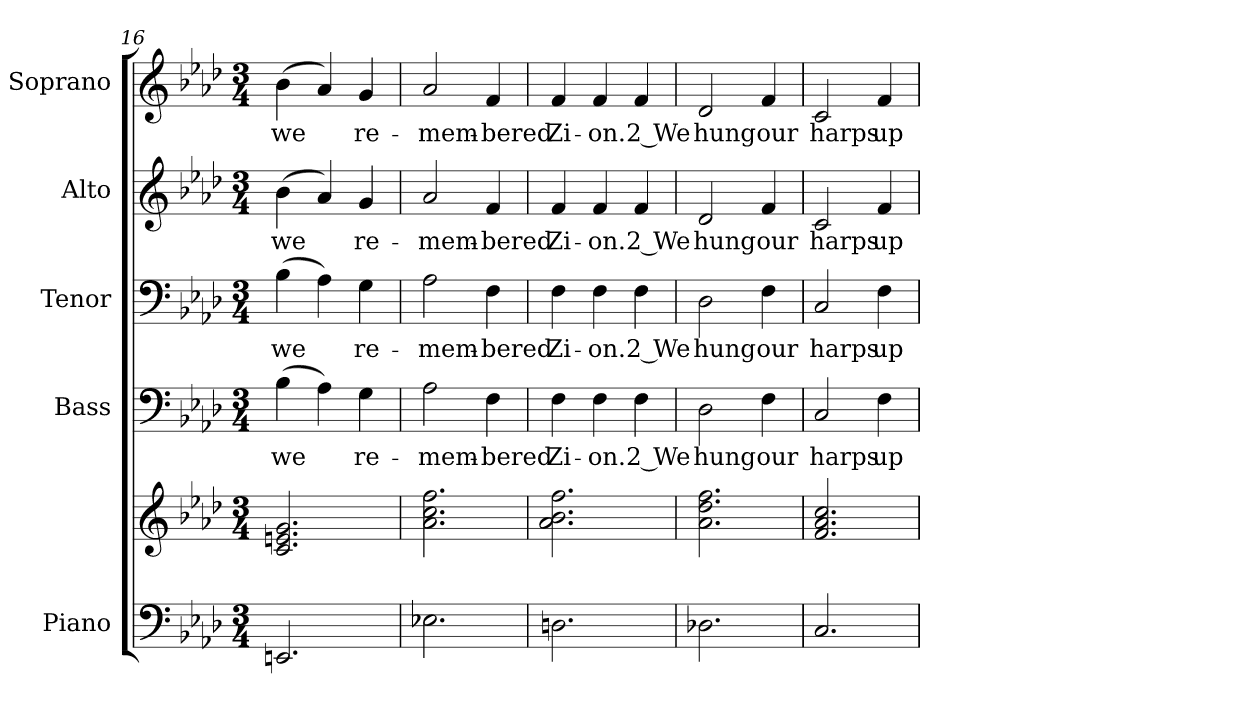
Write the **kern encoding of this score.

**kern	**kern	**kern	**text	**kern	**text	**kern	**text	**kern	**text
*part5	*part5	*part4	*part4	*part3	*part3	*part2	*part2	*part1	*part1
*staff6	*staff5	*staff4	*staff4	*staff3	*staff3	*staff2	*staff2	*staff1	*staff1
*I"Piano	*	*I"Bass	*	*I"Tenor	*	*I"Alto	*	*I"Soprano	*
*I'Pno.	*	*I'B.	*	*I'T.	*	*I'A.	*	*I'S.	*
!!LO:PB:g=z
*clefF4	*clefG2	*clefF4	*	*clefF4	*	*clefG2	*	*clefG2	*
*k[b-e-a-d-]	*k[b-e-a-d-]	*k[b-e-a-d-]	*	*k[b-e-a-d-]	*	*k[b-e-a-d-]	*	*k[b-e-a-d-]	*
*A-:	*A-:	*A-:	*	*A-:	*	*A-:	*	*A-:	*
*M3/4	*M3/4	*M3/4	*	*M3/4	*	*M3/4	*	*M3/4	*
=16	=16	=16	=16	=16	=16	=16	=16	=16	=16
!	!	!	!LO:LY:b:color=#000000	!	!	!	!	!	!
!	!	!	!	!	!LO:LY:b:color=#000000	!	!	!	!
!	!	!	!	!	!	!	!LO:LY:b:color=#000000	!	!
!	!	!	!	!	!	!	!	!	!LO:LY:b:color=#000000
2.EEni/	2.ci/ 2.eni 2.gi	(4B-i\	we	(4B-i\	we	(4b-i\	we	(4b-i\	we
.	.	4A-i\)	.	4A-i\)	.	4a-i/)	.	4a-i/)	.
!	!	!	!LO:LY:b:color=#000000	!	!	!	!	!	!
!	!	!	!	!	!LO:LY:b:color=#000000	!	!	!	!
!	!	!	!	!	!	!	!LO:LY:b:color=#000000	!	!
!	!	!	!	!	!	!	!	!	!LO:LY:b:color=#000000
.	.	4Gi\	re-	4Gi\	re-	4gi/	re-	4gi/	re-
=17	=17	=17	=17	=17	=17	=17	=17	=17	=17
!	!	!	!LO:LY:b:color=#000000	!	!	!	!	!	!
!	!	!	!	!	!LO:LY:b:color=#000000	!	!	!	!
!	!	!	!	!	!	!	!LO:LY:b:color=#000000	!	!
!	!	!	!	!	!	!	!	!	!LO:LY:b:color=#000000
2.E-Xi\	2.a-i\ 2.cci 2.ffi	2A-i\	-mem-	2A-i\	-mem-	2a-i/	-mem-	2a-i/	-mem-
!	!	!	!LO:LY:b:color=#000000	!	!	!	!	!	!
!	!	!	!	!	!LO:LY:b:color=#000000	!	!	!	!
!	!	!	!	!	!	!	!LO:LY:b:color=#000000	!	!
!	!	!	!	!	!	!	!	!	!LO:LY:b:color=#000000
.	.	4Fi\	-bered	4Fi\	-bered	4fi/	-bered	4fi/	-bered
=18	=18	=18	=18	=18	=18	=18	=18	=18	=18
!	!	!	!LO:LY:b:color=#000000	!	!	!	!	!	!
!	!	!	!	!	!LO:LY:b:color=#000000	!	!	!	!
!	!	!	!	!	!	!	!LO:LY:b:color=#000000	!	!
!	!	!	!	!	!	!	!	!	!LO:LY:b:color=#000000
2.Dni\	2.a-i\ 2.b-i 2.ffi	4Fi\	Zi-	4Fi\	Zi-	4fi/	Zi-	4fi/	Zi-
!	!	!	!LO:LY:b:color=#000000	!	!	!	!	!	!
!	!	!	!	!	!LO:LY:b:color=#000000	!	!	!	!
!	!	!	!	!	!	!	!LO:LY:b:color=#000000	!	!
!	!	!	!	!	!	!	!	!	!LO:LY:b:color=#000000
.	.	4Fi\	-on.	4Fi\	-on.	4fi/	-on.	4fi/	-on.
!	!	!	!LO:LY:b:color=#000000	!	!	!	!	!	!
!	!	!	!	!	!LO:LY:b:color=#000000	!	!	!	!
!	!	!	!	!	!	!	!LO:LY:b:color=#000000	!	!
!	!	!	!	!	!	!	!	!	!LO:LY:b:color=#000000
.	.	4Fi\	2 We	4Fi\	2 We	4fi/	2 We	4fi/	2 We
!!LO:PB:g=z
=19	=19	=19	=19	=19	=19	=19	=19	=19	=19
!	!	!	!LO:LY:b:color=#000000	!	!	!	!	!	!
!	!	!	!	!	!LO:LY:b:color=#000000	!	!	!	!
!	!	!	!	!	!	!	!LO:LY:b:color=#000000	!	!
!	!	!	!	!	!	!	!	!	!LO:LY:b:color=#000000
2.D-Xi\	2.a-i\ 2.dd-i 2.ffi	2D-i\	hung	2D-i\	hung	2d-i/	hung	2d-i/	hung
!	!	!	!LO:LY:b:color=#000000	!	!	!	!	!	!
!	!	!	!	!	!LO:LY:b:color=#000000	!	!	!	!
!	!	!	!	!	!	!	!LO:LY:b:color=#000000	!	!
!	!	!	!	!	!	!	!	!	!LO:LY:b:color=#000000
.	.	4Fi\	our	4Fi\	our	4fi/	our	4fi/	our
=20	=20	=20	=20	=20	=20	=20	=20	=20	=20
!	!	!	!LO:LY:b:color=#000000	!	!	!	!	!	!
!	!	!	!	!	!LO:LY:b:color=#000000	!	!	!	!
!	!	!	!	!	!	!	!LO:LY:b:color=#000000	!	!
!	!	!	!	!	!	!	!	!	!LO:LY:b:color=#000000
2.Ci/	2.fi/ 2.a-i 2.cci	2Ci/	harps	2Ci/	harps	2ci/	harps	2ci/	harps
!	!	!	!LO:LY:b:color=#000000	!	!	!	!	!	!
!	!	!	!	!	!LO:LY:b:color=#000000	!	!	!	!
!	!	!	!	!	!	!	!LO:LY:b:color=#000000	!	!
!	!	!	!	!	!	!	!	!	!LO:LY:b:color=#000000
.	.	4Fi\	up-	4Fi\	up-	4fi/	up-	4fi/	up-
=	=	=	=	=	=	=	=	=	=
*-	*-	*-	*-	*-	*-	*-	*-	*-	*-
